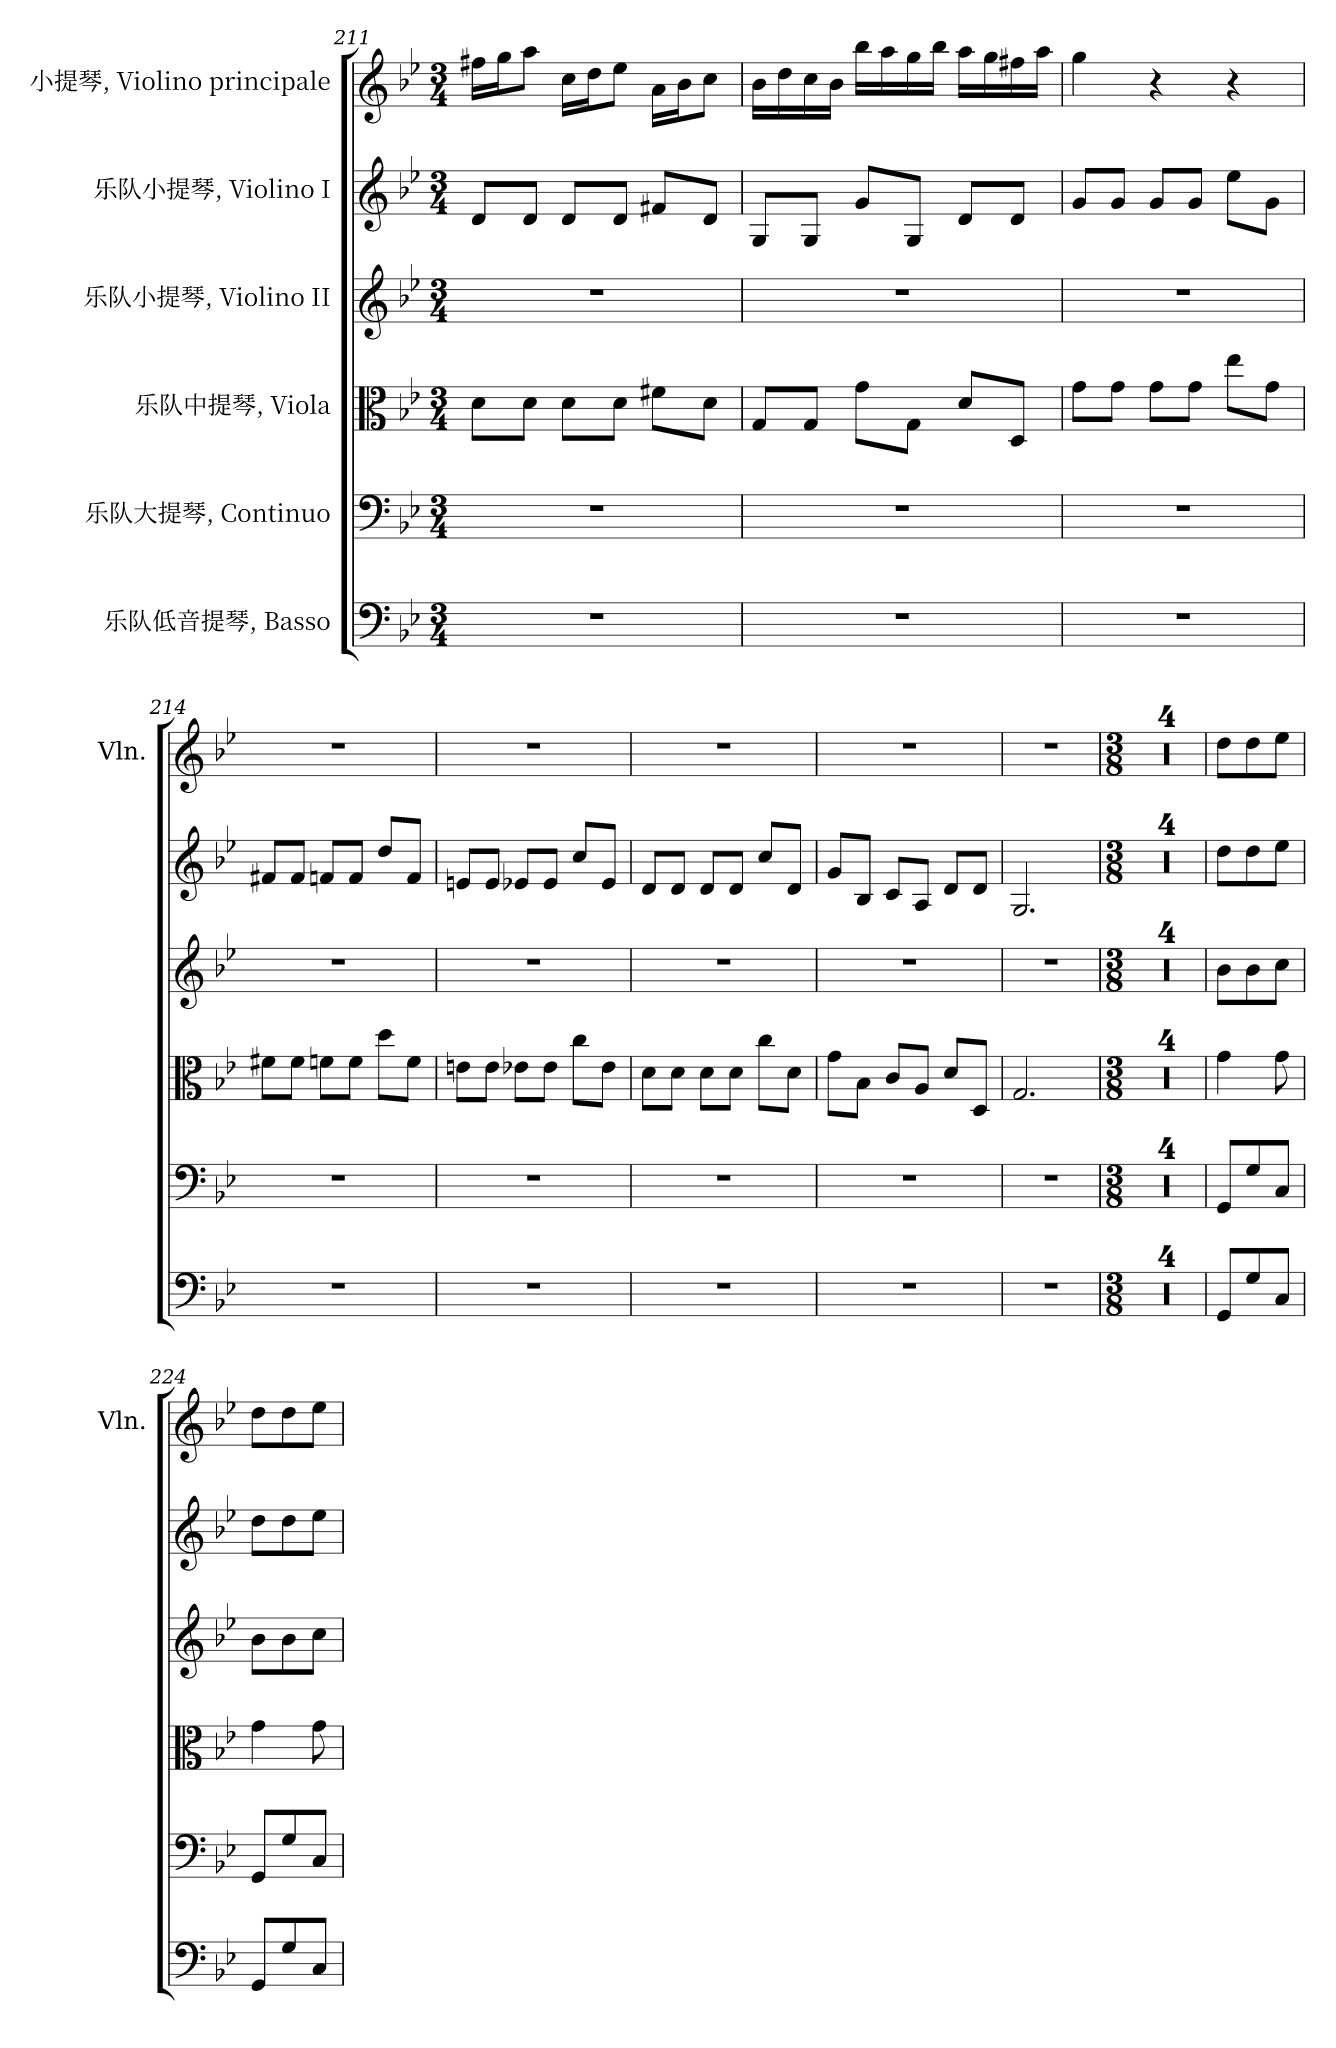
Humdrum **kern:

**kern	**kern	**kern	**kern	**kern	**kern
*part6	*part5	*part4	*part3	*part2	*part1
*staff6	*staff5	*staff4	*staff3	*staff2	*staff1
*I"乐队低音提琴, Basso	*I"乐队大提琴, Continuo	*I"乐队中提琴, Viola	*I"乐队小提琴, Violino II	*I"乐队小提琴, Violino I	*I"小提琴, Violino principale
*	*	*	*	*	*I'Vln.
*clefF4	*clefF4	*clefC3	*clefG2	*clefG2	*clefG2
*ITrd7c12	*	*	*	*	*
*k[b-e-]	*k[b-e-]	*k[b-e-]	*k[b-e-]	*k[b-e-]	*k[b-e-]
*M3/4	*M3/4	*M3/4	*M3/4	*M3/4	*M3/4
=211	=211	=211	=211	=211	=211
2.r	2.r	8d\L	2.r	8d/L	16ff#X\LL
.	.	.	.	.	16gg\J
.	.	8d\J	.	8d/J	8aa\J
.	.	8d\L	.	8d/L	16cc\LL
.	.	.	.	.	16dd\J
.	.	8d\J	.	8d/J	8ee-\J
.	.	8f#X\L	.	8f#X/L	16a\LL
.	.	.	.	.	16b-\J
.	.	8d\J	.	8d/J	8cc\J
!!LO:LB:g=z
=212	=212	=212	=212	=212	=212
2.r	2.r	8G/L	2.r	8G/L	16b-\LL
.	.	.	.	.	16dd\
.	.	8G/J	.	8G/J	16cc\
.	.	.	.	.	16b-\JJ
.	.	8g\L	.	8g/L	16bb-\LL
.	.	.	.	.	16aa\
.	.	8G\J	.	8G/J	16gg\
.	.	.	.	.	16bb-\JJ
.	.	8d/L	.	8d/L	16aa\LL
.	.	.	.	.	16gg\
.	.	8D/J	.	8d/J	16ff#X\
.	.	.	.	.	16aa\JJ
=213	=213	=213	=213	=213	=213
2.r	2.r	8g\L	2.r	8g/L	4gg\
.	.	8g\J	.	8g/J	.
.	.	8g\L	.	8g/L	4r
.	.	8g\J	.	8g/J	.
.	.	8ee-\L	.	8ee-\L	4r
.	.	8g\J	.	8g\J	.
=214	=214	=214	=214	=214	=214
2.r	2.r	8f#X\L	2.r	8f#X/L	2.r
.	.	8f#\J	.	8f#/J	.
.	.	8fn\L	.	8fn/L	.
.	.	8f\J	.	8f/J	.
.	.	8dd\L	.	8dd/L	.
.	.	8f\J	.	8f/J	.
=215	=215	=215	=215	=215	=215
2.r	2.r	8en\L	2.r	8en/L	2.r
.	.	8e\J	.	8e/J	.
.	.	8e-X\L	.	8e-X/L	.
.	.	8e-\J	.	8e-/J	.
.	.	8cc\L	.	8cc/L	.
.	.	8e-\J	.	8e-/J	.
=216	=216	=216	=216	=216	=216
2.r	2.r	8d\L	2.r	8d/L	2.r
.	.	8d\J	.	8d/J	.
.	.	8d\L	.	8d/L	.
.	.	8d\J	.	8d/J	.
.	.	8cc\L	.	8cc/L	.
.	.	8d\J	.	8d/J	.
!!LO:PB:g=z
=217	=217	=217	=217	=217	=217
2.r	2.r	8g\L	2.r	8g/L	2.r
.	.	8B-\J	.	8B-/J	.
.	.	8c/L	.	8c/L	.
.	.	8A/J	.	8A/J	.
.	.	8d/L	.	8d/L	.
.	.	8D/J	.	8d/J	.
=218	=218	=218	=218	=218	=218
2.r	2.r	2.G/	2.r	2.G/	2.r
=219	=219	=219	=219	=219	=219
*M3/8	*M3/8	*M3/8	*M3/8	*M3/8	*M3/8
*	*	*	*	*	*MM100
4.r	4.r	4.r	4.r	4.r	4.r
=220	=220	=220	=220	=220	=220
4.r	4.r	4.r	4.r	4.r	4.r
=221	=221	=221	=221	=221	=221
4.r	4.r	4.r	4.r	4.r	4.r
=222	=222	=222	=222	=222	=222
4.r	4.r	4.r	4.r	4.r	4.r
=223	=223	=223	=223	=223	=223
8GGG/L	8GG/L	4g\	8b-\L	8dd\L	8dd\L
8GG/	8G/	.	8b-\	8dd\	8dd\
8CC/J	8C/J	8g\	8cc\J	8ee-\J	8ee-\J
=224	=224	=224	=224	=224	=224
8GGG/L	8GG/L	4g\	8b-\L	8dd\L	8dd\L
8GG/	8G/	.	8b-\	8dd\	8dd\
8CC/J	8C/J	8g\	8cc\J	8ee-\J	8ee-\J
=	=	=	=	=	=
*-	*-	*-	*-	*-	*-
